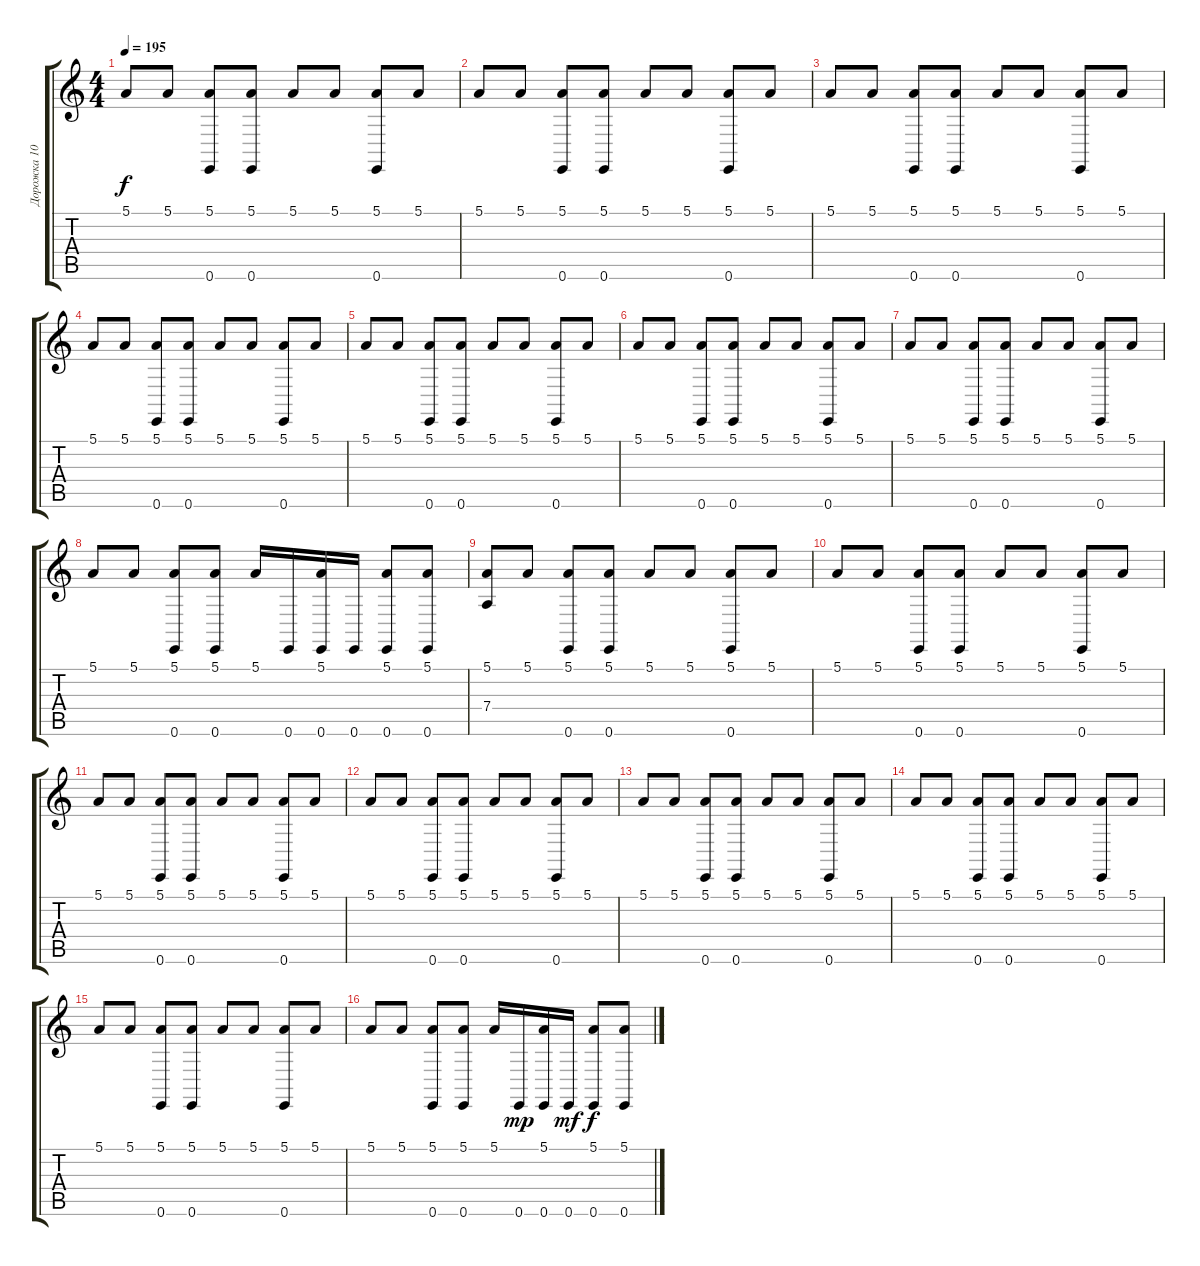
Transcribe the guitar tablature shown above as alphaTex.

\track ("Дорожка 10" "Дорожка 10") {instrument acousticgrandpiano}
\staff {score tabs}
\tuning (E4 B3 G3 D3 A2 E2) {hide}
\ts (4 4)
\tempo 195
\clef g2
\ks c
5.1.8{dy f} 5.1.8 (5.1 0.6).8 (5.1 0.6).8 5.1.8 5.1.8 (5.1 0.6).8 5.1.8 |
5.1.8 5.1.8 (5.1 0.6).8 (5.1 0.6).8 5.1.8 5.1.8 (5.1 0.6).8 5.1.8 |
5.1.8 5.1.8 (5.1 0.6).8 (5.1 0.6).8 5.1.8 5.1.8 (5.1 0.6).8 5.1.8 |
5.1.8 5.1.8 (5.1 0.6).8 (5.1 0.6).8 5.1.8 5.1.8 (5.1 0.6).8 5.1.8 |
5.1.8 5.1.8 (5.1 0.6).8 (5.1 0.6).8 5.1.8 5.1.8 (5.1 0.6).8 5.1.8 |
5.1.8 5.1.8 (5.1 0.6).8 (5.1 0.6).8 5.1.8 5.1.8 (5.1 0.6).8 5.1.8 |
5.1.8 5.1.8 (5.1 0.6).8 (5.1 0.6).8 5.1.8 5.1.8 (5.1 0.6).8 5.1.8 |
5.1.8 5.1.8 (5.1 0.6).8 (5.1 0.6).8 5.1.16 0.6.16 (5.1 0.6).16 0.6.16 (5.1 0.6).8 (5.1 0.6).8 |
(5.1 7.4).8 5.1.8 (5.1 0.6).8 (5.1 0.6).8 5.1.8 5.1.8 (5.1 0.6).8 5.1.8 |
5.1.8 5.1.8 (5.1 0.6).8 (5.1 0.6).8 5.1.8 5.1.8 (5.1 0.6).8 5.1.8 |
5.1.8 5.1.8 (5.1 0.6).8 (5.1 0.6).8 5.1.8 5.1.8 (5.1 0.6).8 5.1.8 |
5.1.8 5.1.8 (5.1 0.6).8 (5.1 0.6).8 5.1.8 5.1.8 (5.1 0.6).8 5.1.8 |
5.1.8 5.1.8 (5.1 0.6).8 (5.1 0.6).8 5.1.8 5.1.8 (5.1 0.6).8 5.1.8 |
5.1.8 5.1.8 (5.1 0.6).8 (5.1 0.6).8 5.1.8 5.1.8 (5.1 0.6).8 5.1.8 |
5.1.8 5.1.8 (5.1 0.6).8 (5.1 0.6).8 5.1.8 5.1.8 (5.1 0.6).8 5.1.8 |
5.1.8 5.1.8 (5.1 0.6).8 (5.1 0.6).8 5.1.16 0.6.16{dy mp} (5.1 0.6).16 0.6.16{dy mf} (5.1 0.6).8{dy f} (5.1 0.6).8
